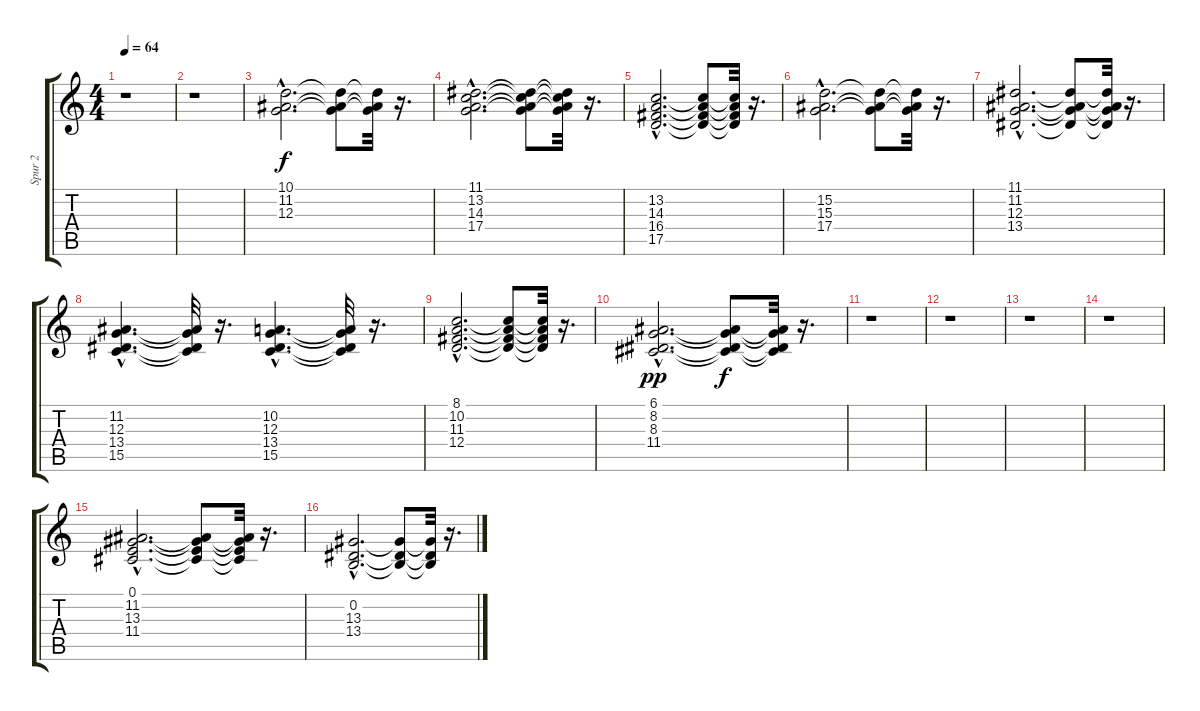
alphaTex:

\track ("Spur 2" "Spur 2") {instrument choiraahs}
\staff {score tabs}
\tuning (E4 B3 G3 D3 A2 E2) {hide}
\ts (4 4)
\tempo 64
\clef g2
\ks c
r.1{dy f} |
r.1 |
(10.1{hac} 11.2{hac} 12.3{hac}).2{d} (10.1{t} 11.2{t} 12.3{t}).8 (10.1{t} 11.2{t} 12.3{t}).32 r.16{d} |
(11.1{hac} 13.2{hac} 14.3{hac} 17.4{hac}).2{d} (11.1{t} 13.2{t} 14.3{t} 17.4{t}).8 (11.1{t} 13.2{t} 14.3{t} 17.4{t}).32 r.16{d} |
(13.2{hac} 14.3{hac} 16.4{hac} 17.5{hac}).2{d} (13.2{t} 14.3{t} 16.4{t} 17.5{t}).8 (13.2{t} 14.3{t} 16.4{t} 17.5{t}).32 r.16{d} |
(15.2{hac} 15.3{hac} 17.4{hac}).2{d} (15.2{t} 15.3{t} 17.4{t}).8 (15.2{t} 15.3{t} 17.4{t}).32 r.16{d} |
(11.1{hac} 11.2{hac} 12.3{hac} 13.4{hac}).2{d} (11.1{t} 11.2{t} 12.3{t} 13.4{t}).8 (11.1{t} 11.2{t} 12.3{t} 13.4{t}).32 r.16{d} |
(11.2{hac} 12.3{hac} 13.4{hac} 15.5{hac}).4{d} (11.2{t} 12.3{t} 13.4{t} 15.5{t}).32 r.16{d} (10.2{hac} 12.3{hac} 13.4{hac} 15.5{hac}).4{d} (10.2{t} 12.3{t} 13.4{t} 15.5{t}).32 r.16{d} |
(8.1{hac} 10.2{hac} 11.3{hac} 12.4{hac}).2{d} (8.1{t} 10.2{t} 11.3{t} 12.4{t}).8 (8.1{t} 10.2{t} 11.3{t} 12.4{t}).32 r.16{d} |
(6.1{hac} 8.2{hac} 8.3{hac} 11.4{hac}).2{d dy pp} (6.1{t} 8.2{t} 8.3{t} 11.4{t}).8{dy f} (6.1{t} 8.2{t} 8.3{t} 11.4{t}).32 r.16{d} |
r.1 |
r.1 |
r.1 |
r.1 |
(0.1{hac} 11.2{hac} 13.3{hac} 11.4{hac}).2{d} (0.1{t} 11.2{t} 13.3{t} 11.4{t}).8 (0.1{t} 11.2{t} 13.3{t} 11.4{t}).32 r.16{d} |
(0.2{hac} 13.3{hac} 13.4{hac}).2{d} (0.2{t} 13.3{t} 13.4{t}).8 (0.2{t} 13.3{t} 13.4{t}).32 r.16{d}
